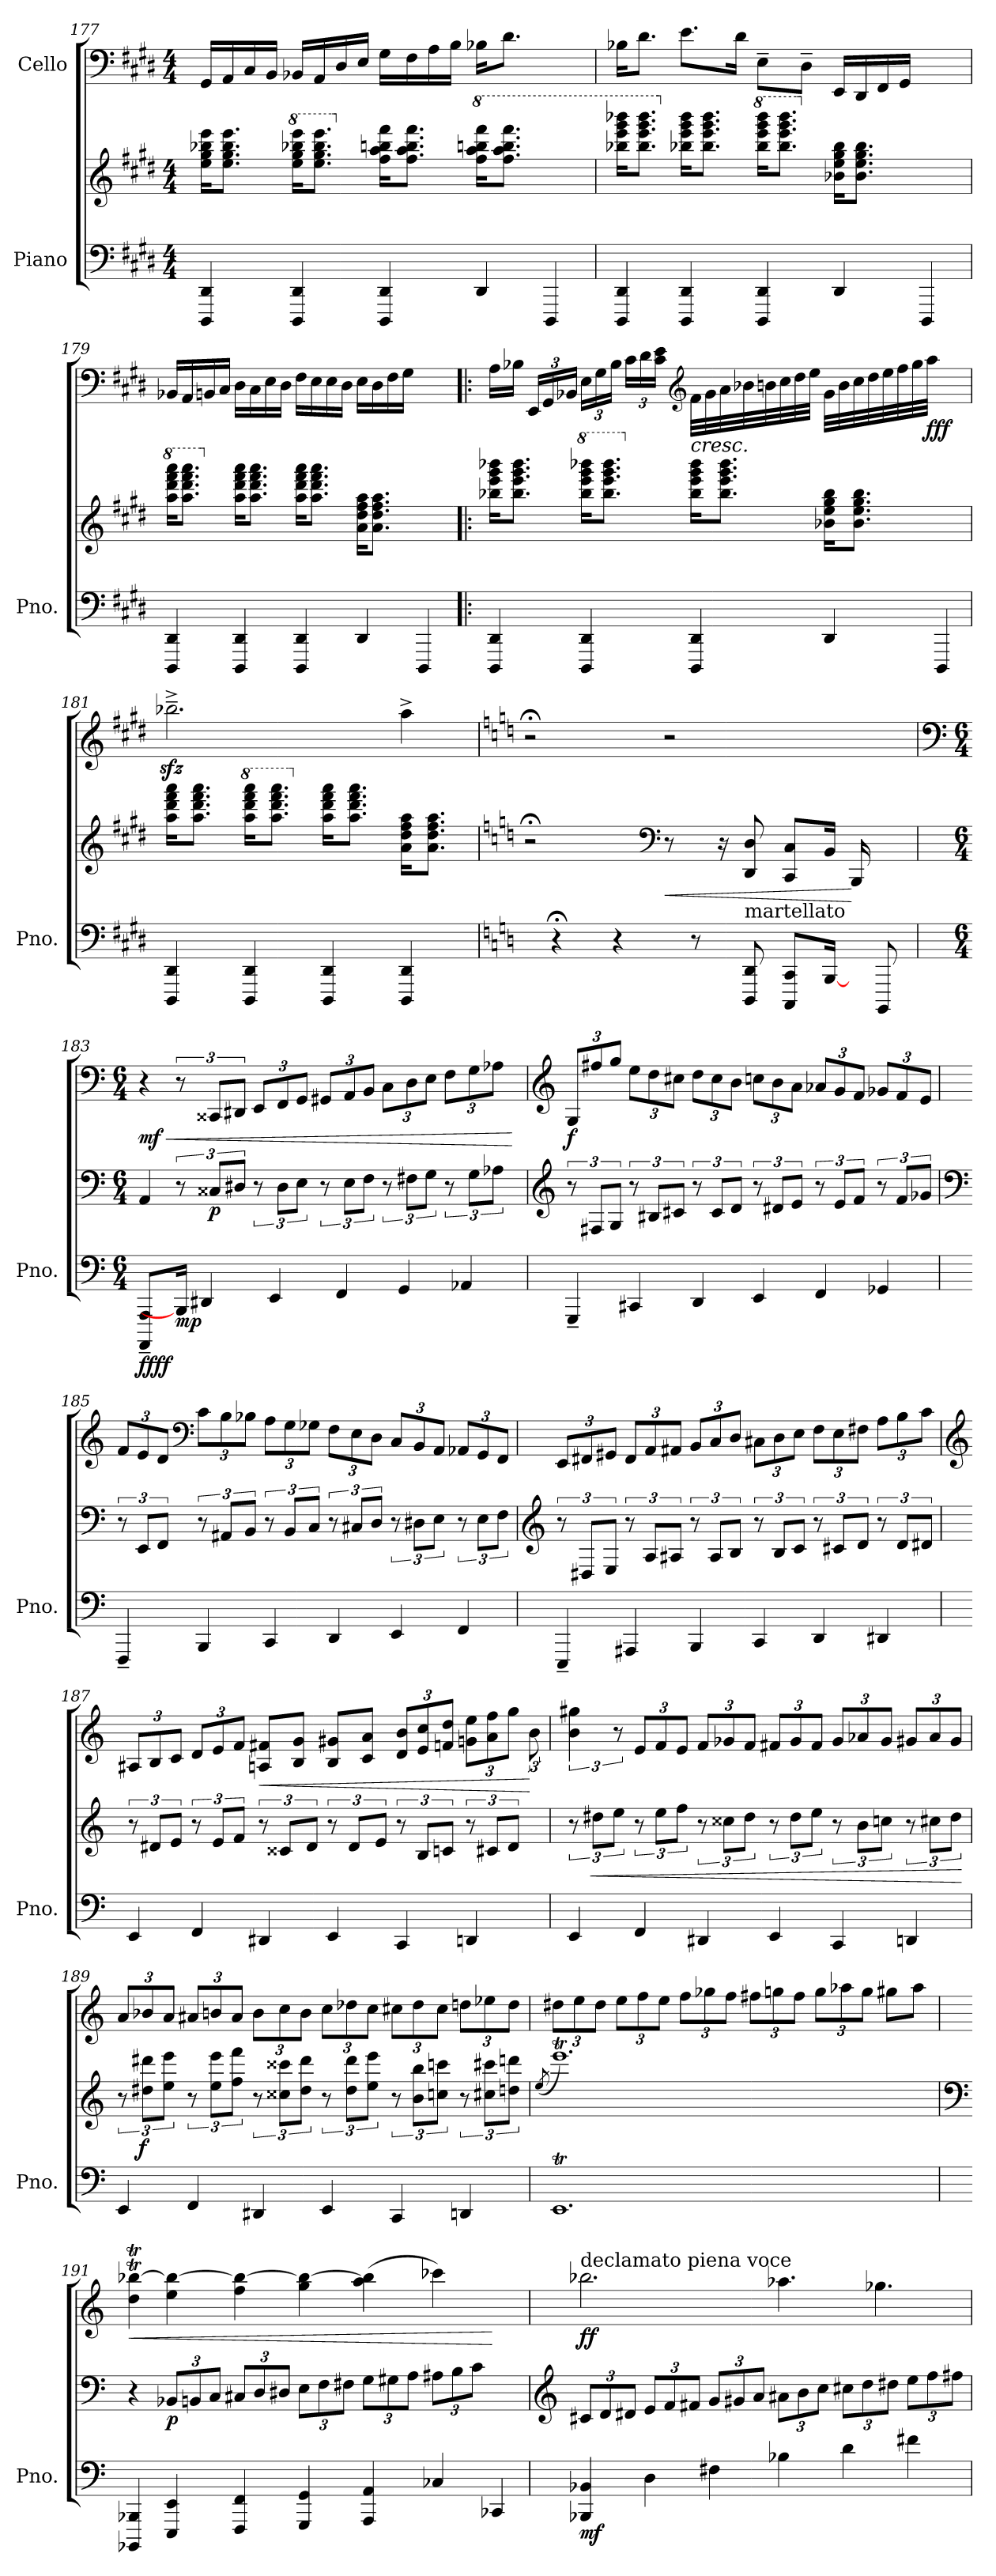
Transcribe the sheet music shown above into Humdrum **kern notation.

**kern	**kern	**dynam	**kern	**dynam
*part2	*part2	*part2	*part1	*part1
*staff3	*staff2	*staff2/3	*staff1	*staff1
*I"Piano	*	*	*I"Cello	*
*I'Pno.	*	*	*	*
*clefF4	*clefG2	*	*clefF4	*
*k[f#c#g#d#]	*k[f#c#g#d#]	*	*k[f#c#g#d#]	*
*M4/4	*M4/4	*	*M4/4	*
=177	=177	=177	=177	=177
4DD# 4DDD#	16eee 16bb-X 16gg# 16eeKL	.	16GG#LL	.
.	8.eee 8.bb- 8.gg# 8.eeJ	.	16AA	.
.	.	.	16C#	.
.	.	.	16BBJJ	.
*	*8va	*	*	*
4DD# 4DDD#	16bbb-X 16ggg# 16eeee 16eeeKL	.	16BB-XLL	.
.	8.bbb- 8.ggg# 8.eeee 8.eeeJ	.	16AA	.
.	.	.	16D#	.
.	.	.	16EJJ	.
*	*X8va	*	*	*
4DD# 4DDD#	16aa 16ff# 16bbn 16fff#KL	.	16G#LL	.
.	8.aa 8.ff# 8.bb 8.fff#J	.	16F#	.
.	.	.	16A	.
.	.	.	16BJJ	.
*	*8va	*	*	*
4DD#	16aaa 16bbbn 16ffff# 16fff#KL	.	16B-XKL	.
.	8.aaa 8.bbb 8.ffff# 8.fff#J	.	8.d#J	.
4DDD#	4ryy	.	4ryy	.
=178	=178	=178	=178	=178
4DD# 4DDD#	16eeee 16gggg# 16bbbb-X 16bbb-XKL	.	16B-XKL	.
.	8.bbbb- 8.bbb- 8.gggg# 8.eeeeJ	.	8.d#J	.
*	*X8va	*	*	*
4DD# 4DDD#	16bb-X 16eee 16ggg# 16bbb-KL	.	8.eL	.
.	8.bbb- 8.bb- 8.ggg# 8.eeeJ	.	.	.
.	.	.	16d#Jk	.
*	*8va	*	*	*
4DD# 4DDD#	16eeee 16gggg# 16bbbb- 16bbb-KL	.	8E~L	.
.	8.gggg# 8.eeee 8.bbbb- 8.bbb-J	.	.	.
.	.	.	8D#~J	.
*	*X8va	*	*	*
4DD#	16ee 16gg# 16b-X 16bb-KL	.	16EELL	.
.	8.gg# 8.ee 8.b- 8.bb-J	.	16DD#	.
.	.	.	16FF#	.
.	.	.	16GG#JJ	.
4DDD#	4ryy	.	4ryy	.
=179	=179	=179	=179	=179
*	*8va	*	*	*
4DD# 4DDD#	16dddd# 16ffff# 16aaaa 16aaaKL	.	16BB-XLL	.
.	8.dddd# 8.ffff# 8.aaaa 8.aaaJ	.	16AA	.
.	.	.	16BBn	.
.	.	.	16C#JJ	.
*	*X8va	*	*	*
4DD# 4DDD#	16ddd# 16fff# 16aa 16aaaKL	.	16D#LL	.
.	8.ddd# 8.fff# 8.aa 8.aaaJ	.	16C#	.
.	.	.	16E	.
.	.	.	16D#JJ	.
4DD# 4DDD#	16ddd# 16fff# 16aa 16aaaKL	.	16F#LL	.
.	8.ddd# 8.fff# 8.aa 8.aaaJ	.	16E	.
.	.	.	16E	.
.	.	.	16D#JJ	.
4DD#	16dd# 16ff# 16a 16aaKL	.	16ELL	.
.	8.dd# 8.ff# 8.a 8.aaJ	.	16D#	.
.	.	.	16F#	.
.	.	.	16G#JJ	.
4DDD#	4ryy	.	4ryy	.
=180!|:	=180!|:	=180!|:	=180!|:	=180!|:
4DD# 4DDD#	16bbb-X 16ggg# 16eee 16bb-XKL	.	16ALL	.
.	8.bb- 8.eee 8.ggg# 8.bbb-J	.	16B-XJJ	.
.	.	.	24EELL	.
.	.	.	24GG#	.
.	.	.	24BB-XJJ	.
*	*8va	*	*	*
4DD# 4DDD#	16bbbb-X 16gggg# 16eeee 16bbb-KL	.	24ELL	.
.	.	.	24G#	.
.	8.bbbb- 8.gggg# 8.eeee 8.bbb-J	.	.	.
.	.	.	24B-JJ	.
.	.	.	24c#LL	.
.	.	.	24d#	.
.	.	.	24e 24c#JJ	.
*	*	*	*clefG2	*
*	*X8va	*	*	*
!	!	!	!	!LO:HP:b
4DD# 4DDD#	16bbb- 16ggg# 16eee 16bb-KL	.	32f#LLL	<
.	.	.	32g#	.
.	8.bbb- 8.ggg# 8.eee 8.bb-J	.	32a	.
.	.	.	32b-X	.
.	.	.	32bn	.
.	.	.	32cc#	.
.	.	.	32dd#	.
.	.	.	32eeJJJ	.
4DD#	16gg# 16ee 16b-X 16bb-KL	.	32g#LLL	.
.	.	.	32b	.
.	8.gg# 8.ee 8.b- 8.bb-J	.	32cc#	.
.	.	.	32dd#	.
.	.	.	32ee	.
.	.	.	32ff#	.
.	.	.	32gg#	.
!	!	!	!	!LO:DY:b
.	.	.	32aaJJJ	fff
4DDD#	4ryy	.	4ryy	[
=181	=181	=181	=181	=181
4DD# 4DDD#	16ddd# 16fff# 16aa 16aaaKL	.	2.bb-Xzz<^~	.
.	8.ddd# 8.fff# 8.aa 8.aaaJ	.	.	.
*	*8va	*	*	*
4DD# 4DDD#	16dddd# 16ffff# 16aaaa 16aaaKL	.	.	.
.	8.dddd# 8.ffff# 8.aaaa 8.aaaJ	.	.	.
*	*X8va	*	*	*
4DD# 4DDD#	16ddd# 16fff# 16aa 16aaaKL	.	.	.
.	8.ddd# 8.fff# 8.aa 8.aaaJ	.	.	.
4DD# 4DDD#	16dd# 16ff# 16a 16aaKL	.	4aa^	.
.	8.dd# 8.ff# 8.a 8.aaJ	.	.	.
=182	=182	=182	=182	=182
*k[]	*k[]	*	*k[]	*
16ryy	2r;	.	2r;	.
4r;	.	.	.	.
4r	.	.	.	.
*	*clefF4	*	*	*
!	!	!LO:HP:b	!	!
.	8r	<	2r	.
8r	.	.	.	.
.	16r	.	.	.
!LO:TX:a:t=martellato	!	!	!	!
8DD 8DDD	8D 8DD	.	.	.
8CC 8CCCL	8C 8CCL	.	.	.
[16BBBJ	16BBJk	.	.	.
16ryy	16BBB	[	8.ryy	.
8BBBB	8ryy	.	.	.
=183	=183	=183	=183	=183
*	*	*	*clefF4	*
*M6/4	*M6/4	*	*M6/4	*
*	*	*	*MM180	*
!	!	!LO:DY:b=2	!	!LO:HP:b
!	!	!LO:DY:n=1:b	!	!LO:DY:n=1:b
4AAA~ 4AAAA~	4AA	ff ff	4r	< mf
!	!	!LO:DY:n=2:b=2	!	!
16BBBJ]	12r	mp	12r	.
4DD#X	.	.	.	.
!	!	!LO:DY:n=3:b	!	!
.	12C##XL	p	12CC##XL	.
.	12D#XJ	.	12DD#XJ	.
.	12r	.	12EEL	.
4EE	.	.	.	.
.	12D#L	.	12FF	.
.	12EJ	.	12GGJ	.
.	12r	.	12GG#XL	.
4FF	.	.	.	.
.	12EL	.	12AA	.
.	12FJ	.	12BBJ	.
.	12r	.	12CL	.
4GG	.	.	.	.
.	12F#XL	.	12D	.
.	12GJ	.	12EJ	.
.	12r	.	12FL	.
4AA-X	.	.	.	.
.	12GL	.	12G	.
.	12A-XJ	.	12A-XJ	.
.	16ryy	.	16ryy	[
=184	=184	=184	=184	=184
*	*clefG2	*	*clefG2	*
!	!	!	!	!LO:DY:b
4GGG~	12r	.	12GL	f
.	12F#XL	.	12ff#X	.
.	12GJ	.	12ggJ	.
4CC#X	12r	.	12eeL	.
.	12B#XL	.	12dd	.
.	12c#XJ	.	12cc#XJ	.
4DD	12r	.	12ddL	.
.	12c#L	.	12cc#	.
.	12dJ	.	12bJ	.
4EE	12r	.	12ccnL	.
.	12d#XL	.	12b	.
.	12eJ	.	12aJ	.
4FF	12r	.	12a-XL	.
.	12eL	.	12g	.
.	12fJ	.	12fJ	.
4GG-X	12r	.	12g-XL	.
.	12fL	.	12f	.
.	12g-XJ	.	12eJ	.
=185	=185	=185	=185	=185
*	*clefF4	*	*	*
4FFF~	12r	.	12fL	.
.	12EEL	.	12e	.
.	12FFJ	.	12dJ	.
*	*	*	*clefF4	*
4BBB	12r	.	12cL	.
.	12AA#XL	.	12B	.
.	12BBJ	.	12B-XJ	.
4CC	12r	.	12AL	.
.	12BBL	.	12G	.
.	12CJ	.	12G-XJ	.
4DD	12r	.	12FL	.
.	12C#XL	.	12E	.
.	12DJ	.	12DJ	.
4EE	12r	.	12CL	.
.	12D#XL	.	12BB	.
.	12EJ	.	12AAJ	.
4FF	12r	.	12AA-XL	.
.	12EL	.	12GG	.
.	12FJ	.	12FFJ	.
=186	=186	=186	=186	=186
*	*clefG2	*	*	*
4EEE~	12r	.	12EEL	.
.	12D#XL	.	12FF#X	.
.	12EJ	.	12GG#XJ	.
4AAA#X	12r	.	12FF#L	.
.	12AL	.	12AA	.
.	12A#XJ	.	12AA#XJ	.
4BBB	12r	.	12BBL	.
.	12A#L	.	12C	.
.	12BJ	.	12DJ	.
4CC	12r	.	12C#XL	.
.	12BL	.	12D	.
.	12cJ	.	12EJ	.
4DD	12r	.	12FL	.
.	12c#XL	.	12E	.
.	12dJ	.	12F#XJ	.
4DD#X	12r	.	12AL	.
.	12dL	.	12B	.
.	12d#XJ	.	12cJ	.
=187	=187	=187	=187	=187
*	*	*	*clefG2	*
4EE	12r	.	12A#XL	.
.	12d#XL	.	12B	.
.	12eJ	.	12cJ	.
4FF	12r	.	12dL	.
.	12eL	.	12e	.
.	12fJ	.	12fJ	.
!	!	!	!	!LO:HP:b
4DD#X	12r	.	8f#X 8AnL	<
.	12c##XL	.	.	.
.	.	.	8g 8BJ	.
.	12d#J	.	.	.
4EE	12r	.	8g#X 8BL	.
.	12d#L	.	.	.
.	.	.	8a 8cJ	.
.	12eJ	.	.	.
4CC	12r	.	12b 12dL	.
.	12BL	.	12cc 12e	.
.	12cnJ	.	12dd 12fnJ	.
4DDn	12r	.	12ee 12gnL	.
.	12c#XL	.	12ff 12a	.
.	12d#J	.	12ggJ	.
12ryy	12ryy	.	12b	[
=188	=188	=188	=188	=188
4EE	12r	.	6gg#X 6b	.
!	!	!LO:HP:b	!	!
.	12dd#XL	<	.	.
.	12eeJ	.	12r	.
4FF	12r	.	12eL	.
.	12eeL	.	12f	.
.	12ffJ	.	12eJ	.
4DD#X	12r	.	12fL	.
.	12cc##XL	.	12g-X	.
.	12dd#J	.	12fJ	.
4EE	12r	.	12f#XL	.
.	12dd#L	.	12g-	.
.	12eeJ	.	12f#J	.
4CC	12r	.	12g-L	.
.	12bL	.	12a-X	.
.	12ccnJ	.	12g-J	.
4DDn	12r	.	12g#XL	.
.	12cc#XL	.	12a-	.
.	12dd#J	.	12g#J	.
.	.	[	.	.
=189	=189	=189	=189	=189
4EE	12r	.	12aL	.
!	!	!LO:DY:b	!	!
.	12dd#X 12ddd#XL	f	12b-X	.
.	12ee 12eeeJ	.	12aJ	.
4FF	12r	.	12a#XL	.
.	12ee 12eeeL	.	12bn	.
.	12ff 12fffJ	.	12a#J	.
4DD#X	12r	.	12bL	.
.	12ccc##X 12cc##XL	.	12cc	.
.	12dd# 12ddd#J	.	12bJ	.
4EE	12r	.	12ccL	.
.	12dd# 12ddd#L	.	12dd-X	.
.	12ee 12eeeJ	.	12ccJ	.
4CC	12r	.	12cc#XL	.
.	12b 12bbL	.	12dd-	.
.	12ccn 12cccnJ	.	12cc#J	.
4DDn	12r	.	12ddnL	.
.	12cc#X 12ccc#XL	.	12ee-X	.
.	12ddn 12dddnJ	.	12ddJ	.
=190	=190	=190	=190	=190
.	(8qee	.	.	.
1.EEt	1.eeet)	.	12dd#XL	.
.	.	.	12ee	.
.	.	.	12dd#J	.
.	.	.	12eeL	.
.	.	.	12ff	.
.	.	.	12eeJ	.
.	.	.	12ffL	.
.	.	.	12gg-X	.
.	.	.	12ffJ	.
.	.	.	12ff#XL	.
.	.	.	12ggn	.
.	.	.	12ff#J	.
.	.	.	12ggL	.
.	.	.	12aa-X	.
.	.	.	12ggJ	.
.	.	.	8gg#XL	.
.	.	.	8aa-J	.
=191	=191	=191	=191	=191
*	*clefF4	*	*	*
!	!	!	!	!LO:HP:b
4BBB-X 4BBBB-X	4r	.	[4bb-XT< 4ddT<	<
!	!	!LO:DY:b	!	!
4EE 4EEE	12BB-XL	p	4ee 4bb-_	.
.	12BBn	.	.	.
.	12CJ	.	.	.
4FF 4FFF	12C#XL	.	4ff 4bb-_	.
.	12D	.	.	.
.	12D#XJ	.	.	.
4GG 4GGG	12EL	.	4gg 4bb-_	.
.	12F	.	.	.
.	12F#XJ	.	.	.
4AA 4AAA	12GL	.	(4aa 4bb-]	.
.	12G#X	.	.	.
.	12AJ	.	.	.
4C-X	12A#XL	.	4ccc-X)	.
.	12B	.	.	.
.	12cJ	.	.	.
4CC-X	4ryy	.	4ryy	[
=192	=192	=192	=192	=192
*	*clefG2	*	*	*
!	!	!	!LO:TX:a:t=declamato piena voce	!
!	!	!LO:DY:b=2	!	!LO:DY:b
4BB-X 4BBB-X	12c#XL	mf	2.bb-X	ff
.	12d	.	.	.
.	12d#XJ	.	.	.
4D	12eL	.	.	.
.	12f	.	.	.
.	12f#XJ	.	.	.
4F#X	12gL	.	.	.
.	12g#X	.	.	.
.	12aJ	.	.	.
4B-X	12a#XL	.	4.aa-X	.
.	12b	.	.	.
.	12ccJ	.	.	.
4d	12cc#XL	.	.	.
.	12dd	.	.	.
.	.	.	4.gg-X	.
.	12dd#XJ	.	.	.
4f#X	12eeL	.	.	.
.	12ff	.	.	.
.	12ff#XJ	.	.	.
=	=	=	=	=
*-	*-	*-	*-	*-
